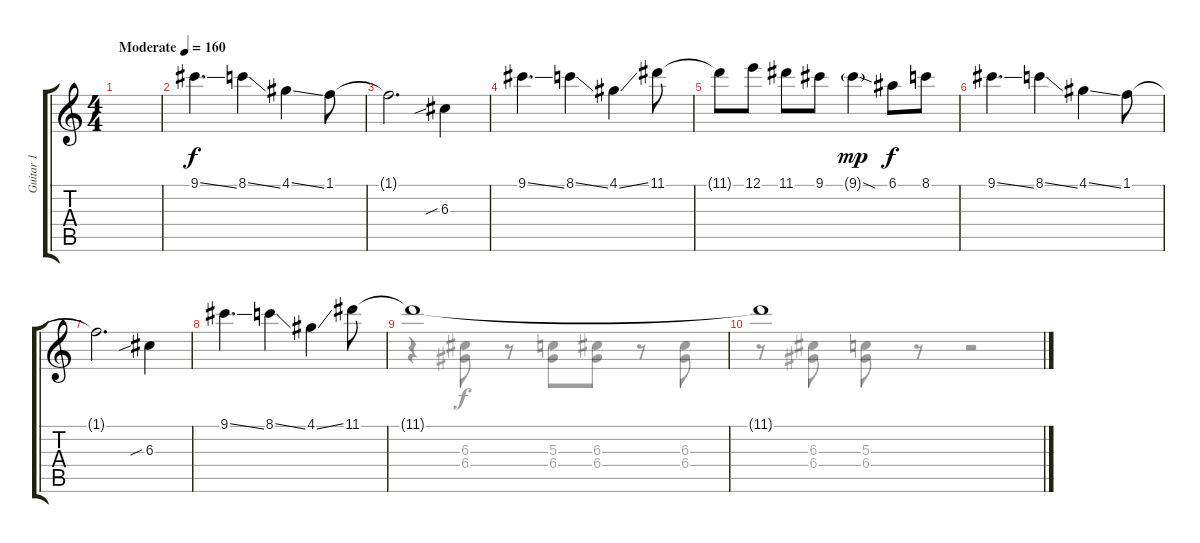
\track ("Guitar 1" "Guitar 1") {instrument electricguitarjazz}
\staff {score tabs}
\tuning (E4 B3 G3 D3 A2 E2) {hide}
\voice
\ts (4 4)
\tempo (160 "Moderate")
\clef g2
\ks c
|
9.1{ss}.4{d} 8.1{ss}.4 4.1{ss}.4 1.1.8 |
1.1{t}.2{d} 6.3{sib}.4 |
9.1{ss}.4{d} 8.1{ss}.4 4.1{ss}.4 11.1.8 |
11.1{t}.8 12.1.8 11.1.8 9.1.8 9.1{sod g}.4{dy mp} 6.1.8{dy f} 8.1.8 |
9.1{ss}.4{d} 8.1{ss}.4 4.1{ss}.4 1.1.8 |
1.1{t}.2{d} 6.3{sib}.4 |
9.1{ss}.4{d} 8.1{ss}.4 4.1{ss}.4 11.1.8 |
11.1{t}.1 |
11.1{t}.1 |
|
|
|
|
|
\voice
\clef g2
\ottava regular
\simile none
\ks c
|
|
|
|
|
|
|
|
r.4 (6.3 6.4).8 r.8 (5.3 6.4).8 (6.3 6.4).8 r.8 (6.3 6.4).8 |
r.8 (6.3 6.4).8 (5.3 6.4).8 r.8 r.2 |
|
|
|
|
|
